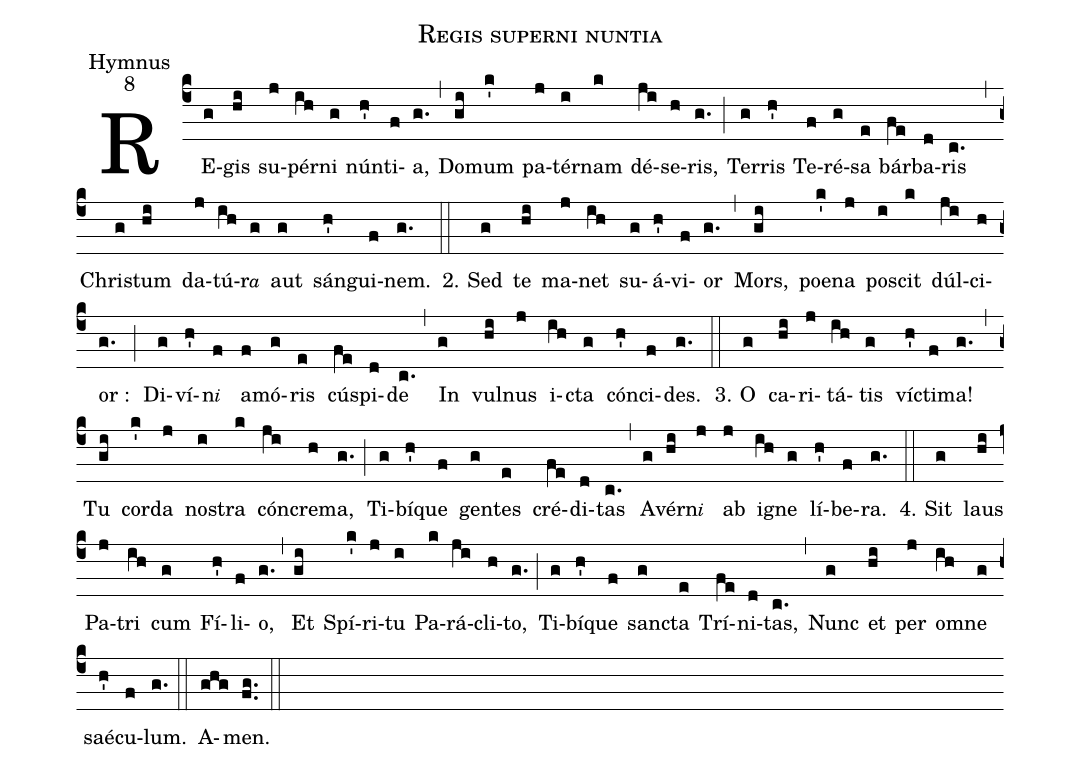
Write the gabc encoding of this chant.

name:Regis superni nuntia;
office-part:Hymnus;
mode:8;
%%
(c4) RE(g)gis(hi) su(j)pér(ih)ni(g) nún(h')ti(f)a,(g.) (,) Do(gi)mum(k') pa(j)tér(i)nam(k) dé(ji)se(h)ris,(g.) (;) Ter(g)ris(h') Te(f)ré(g)sa(e) bár(fe)ba(d)ris(c.) (,) Chri(g)stum(hi) da(j)tú(ih)r{<e>a</e>}(g) aut(g) sán(h')gui(f)nem.(g.) (::)
2. Sed(g) te(hi) ma(j)net(ih) su(g)á(h')vi(f)or(g.) (,) Mors,(gi) poe(k')na(j) po(i)scit(k) dúl(ji)ci(h)or :(g.) (;) Di(g)ví(h')n{<e>i</e>}(f) a(f)mó(g)ris(e) cú(fe)spi(d)de(c.) (,) In(g) vul(hi)nus(j) i(ih)cta(g) cón(h')ci(f)des.(g.) (::)
3. O(g) ca(hi)ri(j)tá(ih)tis(g) ví(h')cti(f)ma!(g.) (,) Tu(gi) cor(k')da(j) no(i)stra(k) cón(ji)cre(h)ma,(g.) (;) Ti(g)bí(h')que(f) gen(g)tes(e) cré(fe)di(d)tas(c.) (,) A(g)vér(hi)n{<e>i</e>}(j) ab(j) i(ih)gne(g) lí(h')be(f)ra.(g.) (::)
4. Sit(g) laus(hi) Pa(j)tri(ih) cum(g) Fí(h')li(f)o,(g.) (,) Et(gi) Spí(k')ri(j)tu(i) Pa(k)rá(ji)cli(h)to,(g.) (;) Ti(g)bí(h')que(f) san(g)cta(e) Trí(fe)ni(d)tas,(c.) (,) Nunc(g) et(hi) per(j) o(ih)mne(g) saé(h')cu(f)lum.(g.) (::)
A(ghg)men.(fg..) (::)
